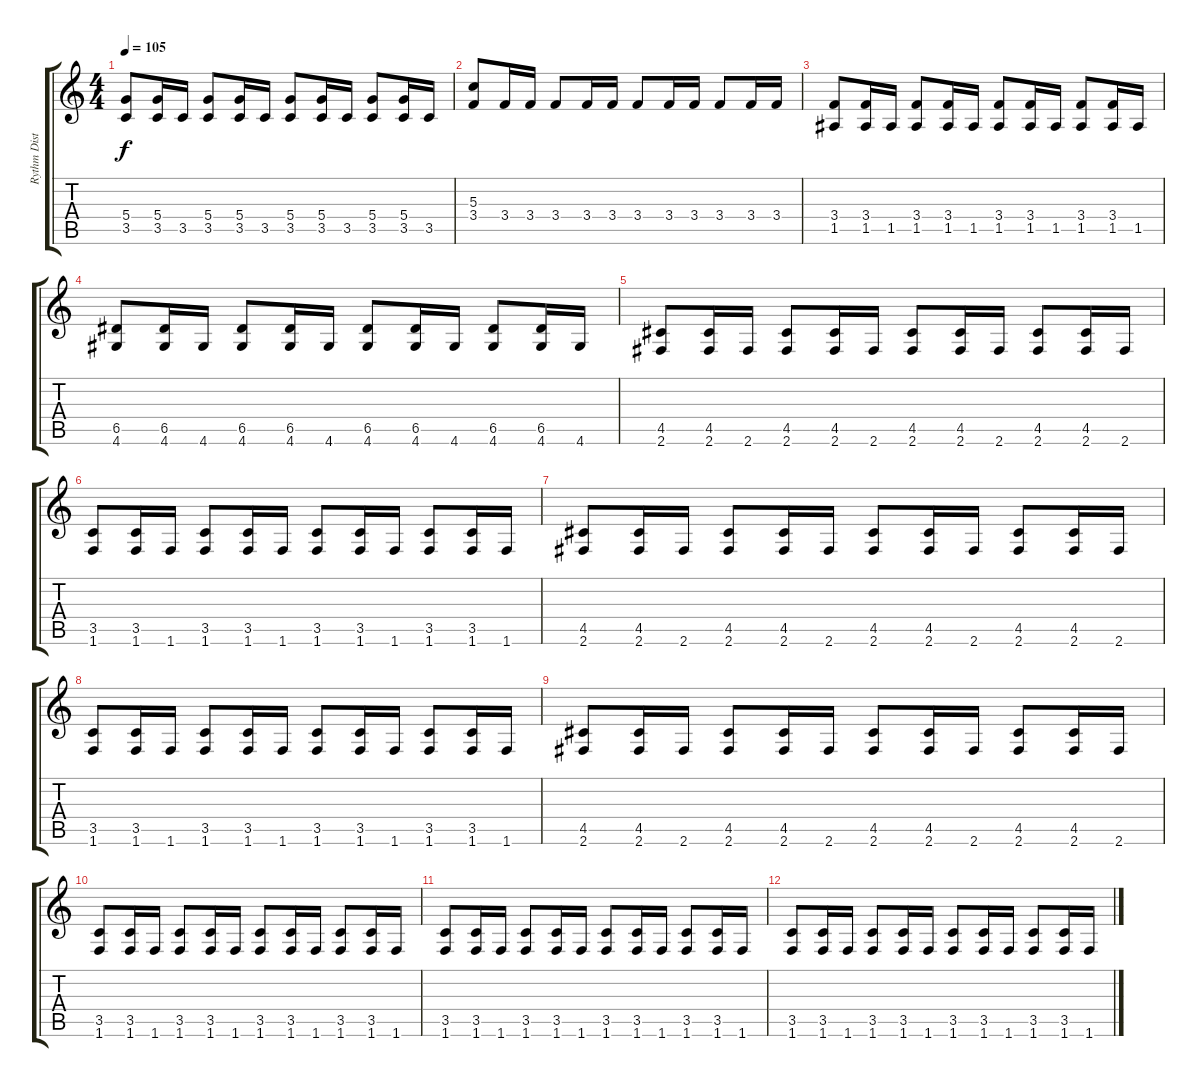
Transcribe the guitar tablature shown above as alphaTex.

\track ("Rythm Distortion" "Rythm Dist") {instrument distortionguitar}
\staff {score tabs}
\tuning (E4 B3 G3 D3 A2 E2) {hide}
\ts (4 4)
\tempo 105
\clef g2
\ks c
(5.4 3.5).8{dy f} (5.4 3.5).16 3.5.16 (5.4 3.5).8 (5.4 3.5).16 3.5.16 (5.4 3.5).8 (5.4 3.5).16 3.5.16 (5.4 3.5).8 (5.4 3.5).16 3.5.16 |
(5.3 3.4).8 3.4.16 3.4.16 3.4.8 3.4.16 3.4.16 3.4.8 3.4.16 3.4.16 3.4.8 3.4.16 3.4.16 |
(3.4 1.5).8 (3.4 1.5).16 1.5.16 (3.4 1.5).8 (3.4 1.5).16 1.5.16 (3.4 1.5).8 (3.4 1.5).16 1.5.16 (3.4 1.5).8 (3.4 1.5).16 1.5.16 |
(6.5 4.6).8 (6.5 4.6).16 4.6.16 (6.5 4.6).8 (6.5 4.6).16 4.6.16 (6.5 4.6).8 (6.5 4.6).16 4.6.16 (6.5 4.6).8 (6.5 4.6).16 4.6.16 |
(4.5 2.6).8 (4.5 2.6).16 2.6.16 (4.5 2.6).8 (4.5 2.6).16 2.6.16 (4.5 2.6).8 (4.5 2.6).16 2.6.16 (4.5 2.6).8 (4.5 2.6).16 2.6.16 |
(3.5 1.6).8 (3.5 1.6).16 1.6.16 (3.5 1.6).8 (3.5 1.6).16 1.6.16 (3.5 1.6).8 (3.5 1.6).16 1.6.16 (3.5 1.6).8 (3.5 1.6).16 1.6.16 |
(4.5 2.6).8 (4.5 2.6).16 2.6.16 (4.5 2.6).8 (4.5 2.6).16 2.6.16 (4.5 2.6).8 (4.5 2.6).16 2.6.16 (4.5 2.6).8 (4.5 2.6).16 2.6.16 |
(3.5 1.6).8 (3.5 1.6).16 1.6.16 (3.5 1.6).8 (3.5 1.6).16 1.6.16 (3.5 1.6).8 (3.5 1.6).16 1.6.16 (3.5 1.6).8 (3.5 1.6).16 1.6.16 |
(4.5 2.6).8 (4.5 2.6).16 2.6.16 (4.5 2.6).8 (4.5 2.6).16 2.6.16 (4.5 2.6).8 (4.5 2.6).16 2.6.16 (4.5 2.6).8 (4.5 2.6).16 2.6.16 |
(3.5 1.6).8 (3.5 1.6).16{volume 0} 1.6.16 (3.5 1.6).8 (3.5 1.6).16 1.6.16 (3.5 1.6).8 (3.5 1.6).16 1.6.16 (3.5 1.6).8 (3.5 1.6).16 1.6.16 |
(3.5 1.6).8 (3.5 1.6).16 1.6.16 (3.5 1.6).8 (3.5 1.6).16 1.6.16 (3.5 1.6).8 (3.5 1.6).16 1.6.16 (3.5 1.6).8 (3.5 1.6).16 1.6.16 |
(3.5 1.6).8 (3.5 1.6).16 1.6.16 (3.5 1.6).8 (3.5 1.6).16 1.6.16 (3.5 1.6).8 (3.5 1.6).16 1.6.16 (3.5 1.6).8 (3.5 1.6).16 1.6.16
